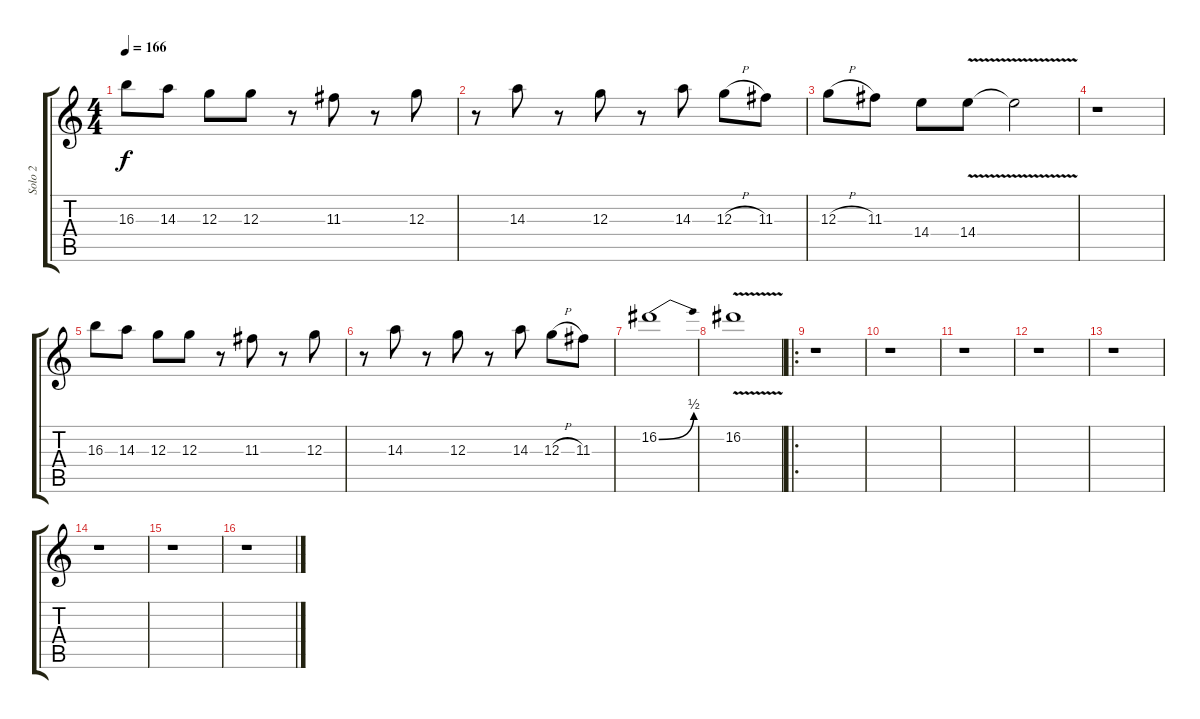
\track ("Solo 2" "Solo 2") {instrument distortionguitar}
\staff {score tabs}
\tuning (E4 B3 G3 D3 A2 E2) {hide}
\ts (4 4)
\tempo 166
\clef g2
\ks c
16.3.8{dy f} 14.3.8 12.3.8 12.3.8 r.8 11.3.8 r.8 12.3.8 |
r.8 14.3.8 r.8 12.3.8 r.8 14.3.8 12.3{h}.8 11.3.8 |
12.3{h}.8 11.3.8 14.4.8 14.4{v}.8 14.4{t}.2 |
r.1 |
16.3.8 14.3.8 12.3.8 12.3.8 r.8 11.3.8 r.8 12.3.8 |
r.8 14.3.8 r.8 12.3.8 r.8 14.3.8 12.3{h}.8 11.3.8 |
16.2{be (bend 0 0 60 2)}.1 |
16.2{v}.1 |
\ro
r.1 |
r.1 |
r.1 |
r.1 |
r.1 |
r.1 |
r.1 |
r.1
